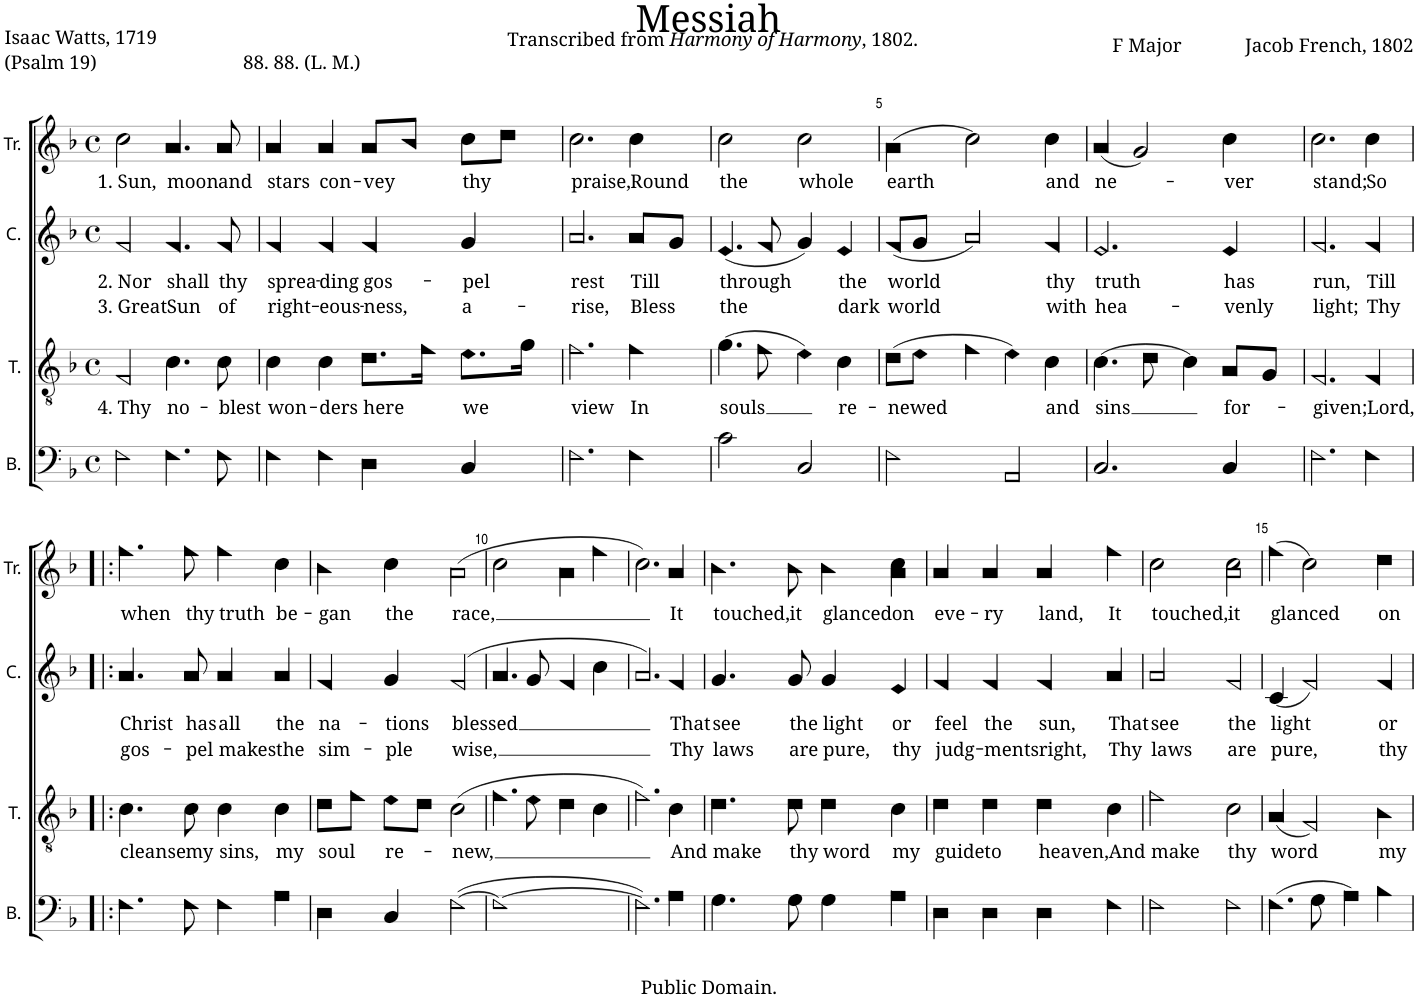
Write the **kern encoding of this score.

**kern	**kern	**text	**kern	**text	**text	**kern	**text
*part4	*part3	*part3	*part2	*part2	*part2	*part1	*part1
*staff4	*staff3	*staff3	*staff2	*staff2	*staff2	*staff1	*staff1
*I"B.	*I"T.	*	*I"C.	*	*	*I"Tr.	*
*I'B.	*I'T.	*	*I'C.	*	*	*I'Tr.	*
*clefF4	*clefGv2	*	*clefG2	*	*	*clefG2	*
*k[b-]	*k[b-]	*	*k[b-]	*	*	*k[b-]	*
*M4/4	*M4/4	*	*M4/4	*	*	*M4/4	*
*met(c)	*met(c)	*	*met(c)	*	*	*met(c)	*
=1	=1	=1	=1	=1	=1	=1	=1
!	!	!LO:LY:b	!	!LO:LY:b	!LO:LY:b	!	!LO:LY:b
2F!\	2F!/	4. Thy	2f!/	2. Nor	3. Great	2cc!\	1. Sun,
!	!	!LO:LY:b	!	!LO:LY:b	!LO:LY:b	!	!LO:LY:b
4.F!\	4.c!\	no-	4.f!/	shall	Sun	4.a!/	moon
!	!	!LO:LY:b	!	!LO:LY:b	!LO:LY:b	!	!LO:LY:b
8F!\	8c!\	-blest	8f!/	thy	of	8a!/	and
=2	=2	=2	=2	=2	=2	=2	=2
!	!	!LO:LY:b	!	!LO:LY:b	!LO:LY:b	!	!LO:LY:b
4F!\	4c!\	won-	4f!/	sprea-	right-	4a!/	stars
!	!	!LO:LY:b	!	!LO:LY:b	!LO:LY:b	!	!LO:LY:b
4F!\	4c!\	-ders	4f!/	-ding	-eous-	4a!/	con-
!	!	!LO:LY:b	!	!LO:LY:b	!LO:LY:b	!	!LO:LY:b
4D!\	8.d!\L	here	4f!/	gos-	-ness,	8a!/L	-vey
.	.	.	.	.	.	8b-!/J	.
.	16f!\Jk	.	.	.	.	.	.
!	!	!LO:LY:b	!	!LO:LY:b	!LO:LY:b	!	!LO:LY:b
4C!/	8.e!\L	we	4g!/	-pel	a-	8cc!\L	thy
.	.	.	.	.	.	8dd!\J	.
.	16g!\Jk	.	.	.	.	.	.
=3	=3	=3	=3	=3	=3	=3	=3
!	!	!LO:LY:b	!	!LO:LY:b	!LO:LY:b	!	!LO:LY:b
2.F!\	2.f!\	view	2.a!/	rest	-rise,	2.cc!\	praise,
!	!	!LO:LY:b	!	!LO:LY:b	!LO:LY:b	!	!LO:LY:b
4F!\	4f!\	In	8a!/L	Till	Bless	4cc!\	Round
.	.	.	8g!/J	.	.	.	.
=4	=4	=4	=4	=4	=4	=4	=4
!	!	!LO:LY:b	!	!LO:LY:b	!LO:LY:b	!	!LO:LY:b
2c!\	(4.g!\	souls	(4.e!/	through	the	2cc!\	the
.	8f!\	.	8f!/	.	.	.	.
!	!	!	!	!	!	!	!LO:LY:b
2C!/	4e!\)	.	4g!/)	.	.	2cc!\	whole
!	!	!LO:LY:b	!	!LO:LY:b	!LO:LY:b	!	!
.	4c!\	re-	4e!/	the	dark	.	.
=5	=5	=5	=5	=5	=5	=5	=5
!	!	!LO:LY:b	!	!LO:LY:b	!LO:LY:b	!	!LO:LY:b
2F!\	(8d!\L	-newed	(8f!/L	world	world	(4a!\	earth
.	8e!\J	.	8g!/J	.	.	.	.
.	4f!\	.	2a!/)	.	.	2cc!\)	.
2AA!/	4e!\)	.	.	.	.	.	.
!	!	!LO:LY:b	!	!LO:LY:b	!LO:LY:b	!	!LO:LY:b
.	4c!\	and	4f!/	thy	with	4cc!\	and
=6	=6	=6	=6	=6	=6	=6	=6
!	!	!LO:LY:b	!	!LO:LY:b	!LO:LY:b	!	!LO:LY:b
2.C!/	(4.c!\	sins	2.e!/	truth	hea-	(4a!/	ne-
.	.	.	.	.	.	2g!/)	.
.	8d!\	.	.	.	.	.	.
.	4c!\)	.	.	.	.	.	.
!	!	!LO:LY:b	!	!LO:LY:b	!LO:LY:b	!	!LO:LY:b
4C!/	8A!/L	for-	4e!/	has	-venly	4cc!\	-ver
.	8G!/J	.	.	.	.	.	.
=7	=7	=7	=7	=7	=7	=7	=7
!	!	!LO:LY:b	!	!LO:LY:b	!LO:LY:b	!	!LO:LY:b
2.F!\	2.F!/	-given;	2.f!/	run,	light;	2.cc!\	stand;
!	!	!LO:LY:b	!	!LO:LY:b	!LO:LY:b	!	!LO:LY:b
4F!\	4F!/	Lord,	4f!/	Till	Thy	4cc!\	So
!!LO:LB:g=z
=8!|:	=8!|:	=8!|:	=8!|:	=8!|:	=8!|:	=8!|:	=8!|:
!	!	!LO:LY:b	!	!LO:LY:b	!LO:LY:b	!	!LO:LY:b
4.F!\	4.c!\	cleanse	4.a!/	Christ	gos-	4.ff!\	when
!	!	!LO:LY:b	!	!LO:LY:b	!LO:LY:b	!	!LO:LY:b
8F!\	8c!\	my	8a!/	has	-pel	8ff!\	thy
!	!	!LO:LY:b	!	!LO:LY:b	!LO:LY:b	!	!LO:LY:b
4F!\	4c!\	sins,	4a!/	all	makes	4ff!\	truth
!	!	!LO:LY:b	!	!LO:LY:b	!LO:LY:b	!	!LO:LY:b
4A!\	4c!\	my	4a!/	the	the	4cc!\	be-
=9	=9	=9	=9	=9	=9	=9	=9
!	!	!LO:LY:b	!	!LO:LY:b	!LO:LY:b	!	!LO:LY:b
4D!\	8d!\L	soul	4f!/	na-	sim-	4b-!\	-gan
.	8f!\J	.	.	.	.	.	.
!	!	!LO:LY:b	!	!LO:LY:b	!LO:LY:b	!	!LO:LY:b
4C!/	8e!\L	re-	4g!/	-tions	-ple	4cc!\	the
.	8d!\J	.	.	.	.	.	.
!	!	!LO:LY:b	!	!LO:LY:b	!LO:LY:b	!	!LO:LY:b
([2F!\	(2c!\	-new,	(2f!/	blessed	wise,	(2a!\	race,
=10	=10	=10	=10	=10	=10	=10	=10
1F!_	4.f!\	.	4.a!/	.	.	2cc!\	.
.	8e!\	.	8g!/	.	.	.	.
.	4d!\	.	4f!/	.	.	4a!\	.
.	4c!\	.	4cc!\	.	.	4ff!\	.
=11	=11	=11	=11	=11	=11	=11	=11
2.F!\])	2.f!\)	.	2.a!/)	.	.	2.cc!\)	.
!	!	!LO:LY:b	!	!LO:LY:b	!LO:LY:b	!	!LO:LY:b
4A!\	4c!\	And	4f!/	That	Thy	4a!/	It
=12	=12	=12	=12	=12	=12	=12	=12
!	!	!LO:LY:b	!	!LO:LY:b	!LO:LY:b	!	!LO:LY:b
4.G!\	4.d!\	make	4.g!/	see	laws	4.b-!\	touched,
!	!	!LO:LY:b	!	!LO:LY:b	!LO:LY:b	!	!LO:LY:b
8G!\	8d!\	thy	8g!/	the	are	8b-!\	it
!	!	!LO:LY:b	!	!LO:LY:b	!LO:LY:b	!	!LO:LY:b
4G!\	4d!\	word	4g!/	light	pure,	4b-!\	glanced
!	!	!LO:LY:b	!	!LO:LY:b	!LO:LY:b	!	!LO:LY:b
4A!\	4c!\	my	4e!/	or	thy	4a!\ 4cc!\	on
=13	=13	=13	=13	=13	=13	=13	=13
!	!	!LO:LY:b	!	!LO:LY:b	!LO:LY:b	!	!LO:LY:b
4D!\	4d!\	guide	4f!/	feel	judg-	4a!/	eve-
!	!	!LO:LY:b	!	!LO:LY:b	!LO:LY:b	!	!LO:LY:b
4D!\	4d!\	to	4f!/	the	-ments	4a!/	-ry
!	!	!LO:LY:b	!	!LO:LY:b	!LO:LY:b	!	!LO:LY:b
4D!\	4d!\	heaven,	4f!/	sun,	right,	4a!/	land,
!	!	!LO:LY:b	!	!LO:LY:b	!LO:LY:b	!	!LO:LY:b
4F!\	4c!\	And	4a!/	That	Thy	4ff!\	It
=14	=14	=14	=14	=14	=14	=14	=14
!	!	!LO:LY:b	!	!LO:LY:b	!LO:LY:b	!	!LO:LY:b
2F!\	2f!\	make	2a!/	see	laws	2cc!\	touched,
!	!	!LO:LY:b	!	!LO:LY:b	!LO:LY:b	!	!LO:LY:b
2F!\	2c!\	thy	2f!/	the	are	2a!\ 2cc!\	it
=15	=15	=15	=15	=15	=15	=15	=15
!	!	!LO:LY:b	!	!LO:LY:b	!LO:LY:b	!	!LO:LY:b
(4.F!\	(4A!/	word	(4c!/	light	pure,	(4ff!\	glanced
.	2F!/)	.	2f!/)	.	.	2cc!\)	.
8G!\	.	.	.	.	.	.	.
4A!\)	.	.	.	.	.	.	.
!	!	!LO:LY:b	!	!LO:LY:b	!LO:LY:b	!	!LO:LY:b
4B-!\	4B-!\	my	4f!/	or	thy	4dd!\	on
=	=	=	=	=	=	=	=
*-	*-	*-	*-	*-	*-	*-	*-
